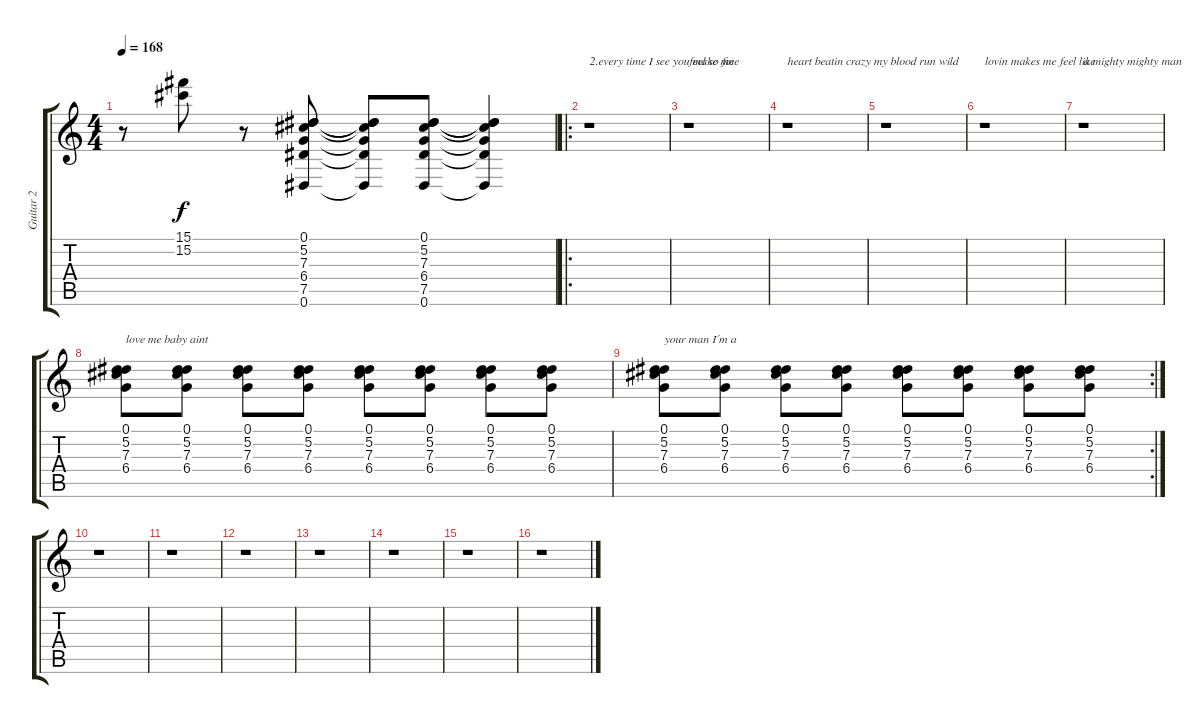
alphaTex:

\track ("Guitar 2" "Guitar 2") {instrument distortionguitar}
\staff {score tabs}
\tuning (Eb4 Bb3 Gb3 Db3 Ab2 Eb2) {hide}
\ts (4 4)
\tempo 168
\clef g2
\ks c
r.8{dy f} (15.1 15.2).8 r.8 (0.1 5.2 7.3 6.4 7.5 0.6).8 (0.1{t} 5.2{t} 7.3{t} 6.4{t} 7.5{t} 0.6{t}).8 (0.1 5.2 7.3 6.4 7.5 0.6).8 (0.1{t} 5.2{t} 7.3{t} 6.4{t} 7.5{t} 0.6{t}).4 |
\ro
r.1{txt "2.every time I see you make me"} |
r.1{txt "feel so fine"} |
r.1{txt "heart beatin crazy my blood run wild"} |
r.1 |
r.1{txt "lovin makes me feel like"} |
r.1{txt "a mighty mighty man"} |
(0.1 5.2 7.3 6.4).8{txt "love me baby aint"} (0.1 5.2 7.3 6.4).8 (0.1 5.2 7.3 6.4).8 (0.1 5.2 7.3 6.4).8 (0.1 5.2 7.3 6.4).8 (0.1 5.2 7.3 6.4).8 (0.1 5.2 7.3 6.4).8 (0.1 5.2 7.3 6.4).8 |
\rc 2
(0.1 5.2 7.3 6.4).8{txt "your man I´m a"} (0.1 5.2 7.3 6.4).8 (0.1 5.2 7.3 6.4).8 (0.1 5.2 7.3 6.4).8 (0.1 5.2 7.3 6.4).8 (0.1 5.2 7.3 6.4).8 (0.1 5.2 7.3 6.4).8 (0.1 5.2 7.3 6.4).8 |
r.1 |
r.1 |
r.1 |
r.1 |
r.1 |
r.1 |
r.1
